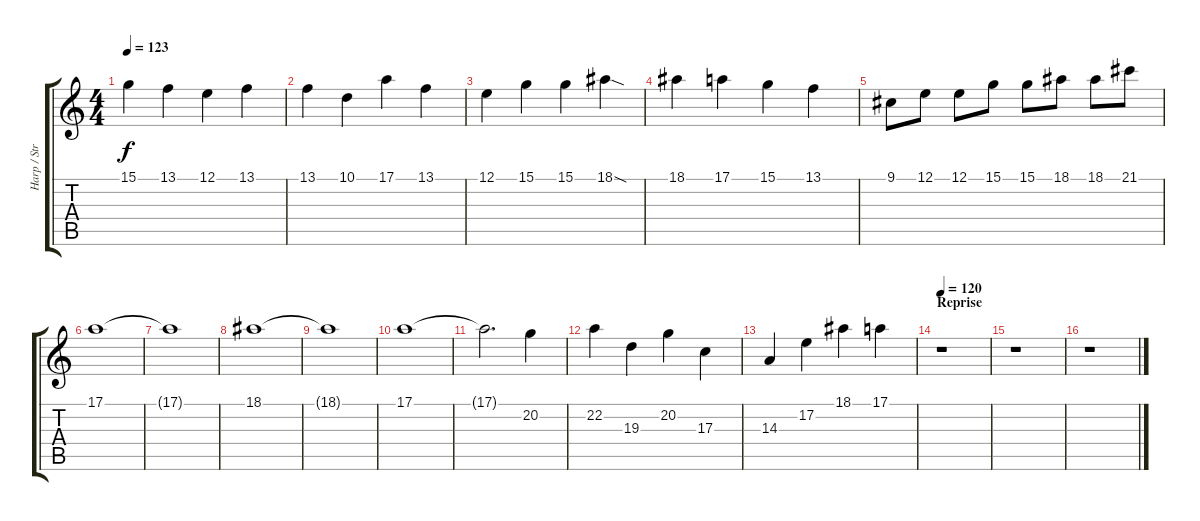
\track ("Harp / Strings (Interlude)" "Harp / Str") {instrument stringensemble1}
\staff {score tabs}
\tuning (E4 B3 G3 D3 A2 D2) {hide}
\ts (4 4)
\tempo 123
\clef g2
\ks c
15.1.4{dy f} 13.1.4 12.1.4 13.1.4 |
13.1.4 10.1.4 17.1.4 13.1.4 |
12.1.4 15.1.4 15.1.4 18.1{sod}.4 |
18.1.4 17.1.4 15.1.4 13.1.4 |
9.1.8 12.1.8 12.1.8 15.1.8 15.1.8 18.1.8 18.1.8 21.1.8 |
17.1.1{volume 9 instrument stringensemble2} |
17.1{t}.1 |
18.1.1 |
18.1{t}.1 |
17.1.1 |
17.1{t}.2{d} 20.2.4{volume 14} |
22.2.4 19.3.4 20.2.4 17.3.4 |
14.3.4 17.2.4 18.1.4 17.1.4 |
\section ("" "Reprise")
\tempo 120
r.1 |
r.1 |
r.1
